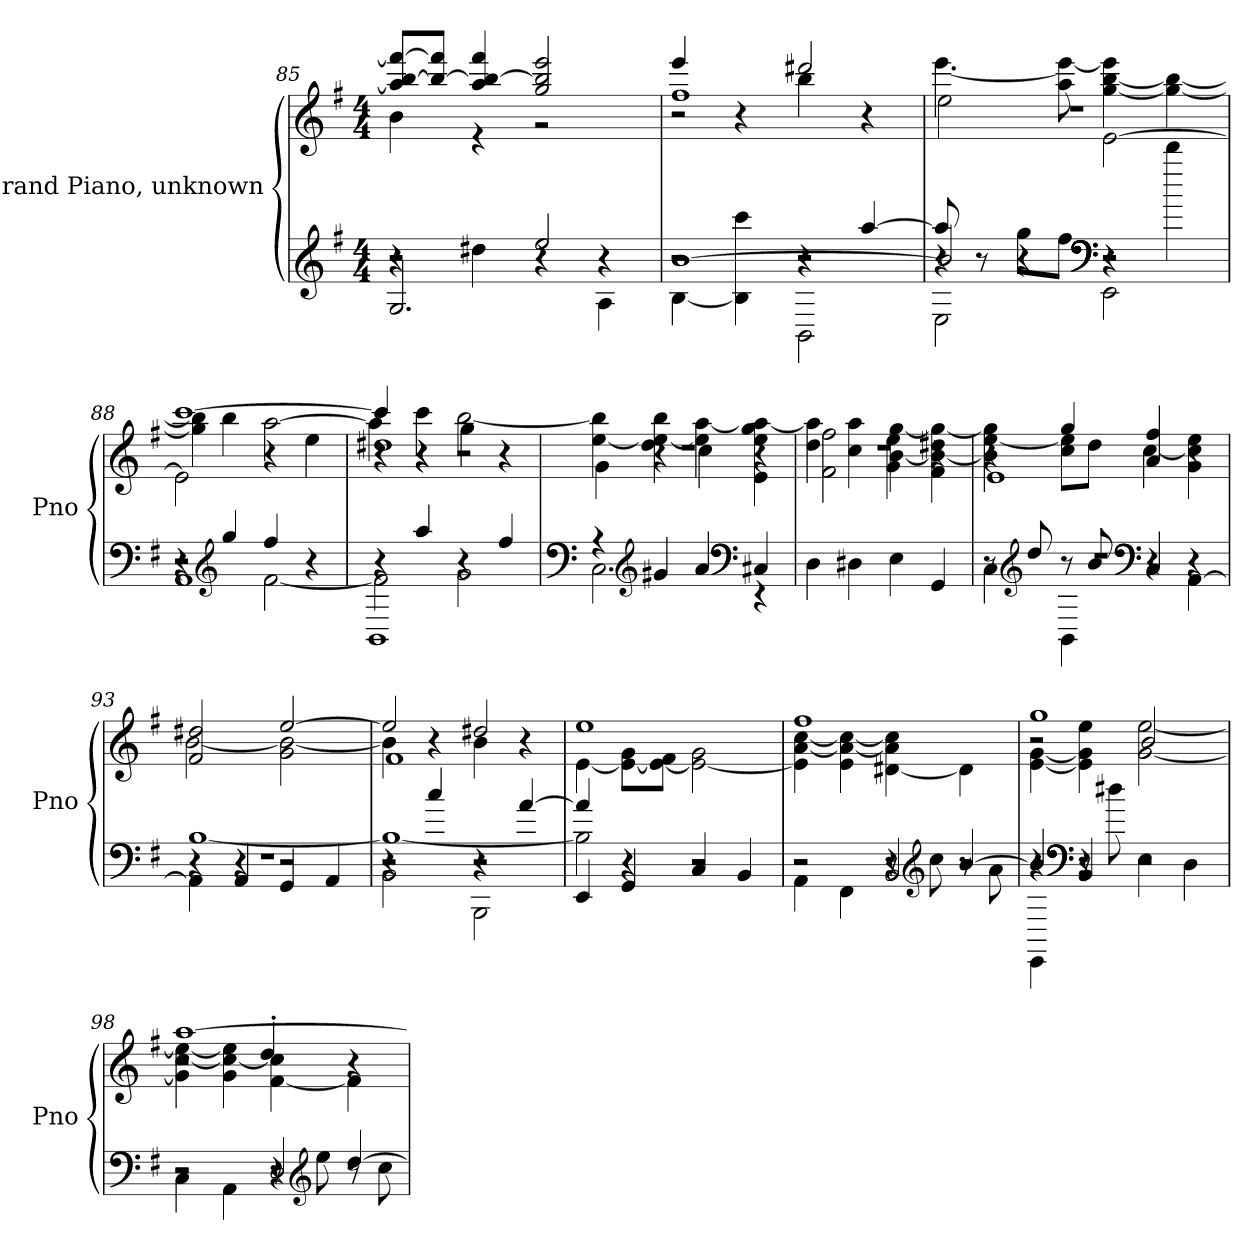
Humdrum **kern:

**kern	**kern
*part1	*part1
*staff2	*staff1
*I"Grand Piano, unknown	*
*I'Pno	*
*clefG2	*clefG2
*k[f#]	*k[f#]
*M4/4	*M4/4
=85	=85
*^	*^
*	*^	*	*
2r	4r	2.G/	8aa/] [8bb/ 8fff#/_L	4b\
.	.	.	8bb/_ 8fff#/]J	.
.	4dd#X\	.	4aa/ 4bb/_ 4fff#/	4r
2ee/	4r	.	2gg/ 2bb/] 2eee/	2r
.	4A\	4r	.	.
=86	=86	=86	=86	=86
*	*	*^	*	*^
2r	[4B\	[1b	2r	4eee/	2r	1ff#
.	4B\] 4ccc\	.	.	4r	.	.
4r	2r	.	2BB\	2ddd#X/	4bb\	.
[4aa/	.	.	.	.	4r	.
=87	=87	=87	=87	=87	=87	=87
8aa/]	4r	2b/]	2E\	1r	[4.eee\	2ee\
8r	.	.	.	.	.	.
4r	8gg\L	.	.	.	.	.
.	8ff#\J	.	.	.	8aa\ 8eee\_	.
*clefF4	*	*	*	*	*	*
2r	4r	2r	2EE\	.	[4gg\ [4bb\ 4eee\]	[2e\
.	4ddd\	.	.	.	4gg\_ 4bb\_	.
*	*	*v	*v	*	*	*
=88	=88	=88	=88	=88	=88
4r	2r	1AA	[1ccc	4gg\] 4bb\]	2e\]
*clefG2	*	*	*	*	*
4gg/	.	.	.	4bb\	.
4ff#/	[2f#\	.	.	4r	[2aa\
4r	.	.	.	4ee\	.
!!LO:LB:g=z
=89	=89	=89	=89	=89	=89
*	*	*	*	*	*^
4r	2f#\]	1BB	4ccc/]	4r	1dd#X	4aa\]
4aa/	.	.	4r	4ccc\	.	4r
4r	2g\	.	2r	[2bb\	.	4gg\
4ff#/	.	.	.	.	.	4r
*v	*v	*v	*	*	*	*
*	*v	*v	*v	*v
=90	=90
*clefF4	*
*^	*^
*	*	*	*^
4r	2.C\	1r	[4ee\ 4bb\]	4g\
*clefG2	*	*	*	*
4g#X/	.	.	4dd\ 4ee\_ 4bb\	4r
4a/	.	.	4ee\] [4aa\	4cc\
*clefF4	*	*	*	*
4C#X/	4r	.	4e\ 4ee\ 4gg\ 4aa\_	4r
*v	*v	*	*	*
=91	=91	=91	=91
4D\	1r	4dd\ 4aa\]	2f#\ 2ff#\
4D#X\	.	4cc\ 4aa\	.
4E\	.	[4b\ [4gg\	4g\ 4ee\
4GG/	.	4f#\ 4b\_ 4dd#X\ 4gg\_	4r
=92	=92	=92	=92
*^	*	*	*
*	*^	*	*	*
1r	8r	4C\	4r	4b\] [4ee\ 4gg\]	1e
*clefG2	*	*	*	*	*
.	8dd/	.	.	.	.
.	8r	4BB\	4gg/	8cc\ 8ee\]L	.
.	8b/	.	.	8dd\J	.
*clefF4	*	*	*	*	*
.	4C/	4r	4a/ 4ff#/	[4cc\	.
.	4r	[4AA\	4r	4g\ 4cc\] 4ee\	.
*	*	*	*	*v	*v
=93	=93	=93	=93	=93
*	*	*^	*	*
1r	[1B	4r	4AA\]	2f#/ 2dd#X/	[2b\
.	.	4AA/	4r	.	.
.	.	4GG/	2r	[2ee/	2g\ 2b\_
.	.	4AA/	.	.	.
!!LO:LB:g=z
=94	=94	=94	=94	=94	=94
*	*	*	*	*	*^
2r	1B_	4r	2BB\	2ee/]	4b\]	1f#
.	.	4cc/	.	.	4r	.
4r	.	2r	2BBB\	2dd#X/	4b\	.
[4a/	.	.	.	.	4r	.
*	*	*v	*v	*	*	*
*	*	*	*	*v	*v
=95	=95	=95	=95	=95
4a/]	2B\]	4EE/	1ee	[4e\
4r	.	4GG/	.	8e\_ 8g\L
.	.	.	.	8e\_ 8f#\J
2r	2r	4C/	.	2e\_ 2g\
.	.	4BB/	.	.
=96	=96	=96	=96	=96
2r	4AA\	2r	1ff#	4e\] [4a\ [4cc\
.	4FF#\	.	.	4e\ 4a\_ 4cc\_
4r	8r	2BB/	.	[4d#X\ 4a\] 4cc\]
*clefG2	*	*	*	*
.	8cc\	.	.	.
[4b/	8r	.	.	4d#\]
.	8a\	.	.	.
=97	=97	=97	=97	=97
*	*	*	*	*^
4b/]	4EE\	4r	1gg	[4e\ [4g\	2r
*clefF4	*	*	*	*	*
4r	8r	4BB/	.	4e\] 4g\] 4ee\	.
.	8dd#X\	.	.	.	.
2r	4E\	2r	.	[2g\ [2ee\	2b/
.	4D\	.	.	.	.
=98	=98	=98	=98	=98	=98
2r	4C\	2r	[1aa	4g\] [4cc\ 4ee\_	2r
.	4AA\	.	.	4g\ 4cc\_ 4ee\]	.
4r	8r	2D/	.	[4f#\ 4cc\]	4dd'/
*clefG2	*	*	*	*	*
.	8ee\	.	.	.	.
[4dd/	8r	.	.	4f#\]	4r
.	8cc\	.	.	.	.
*v	*v	*v	*	*	*
*	*v	*v	*v
=	=
*-	*-
